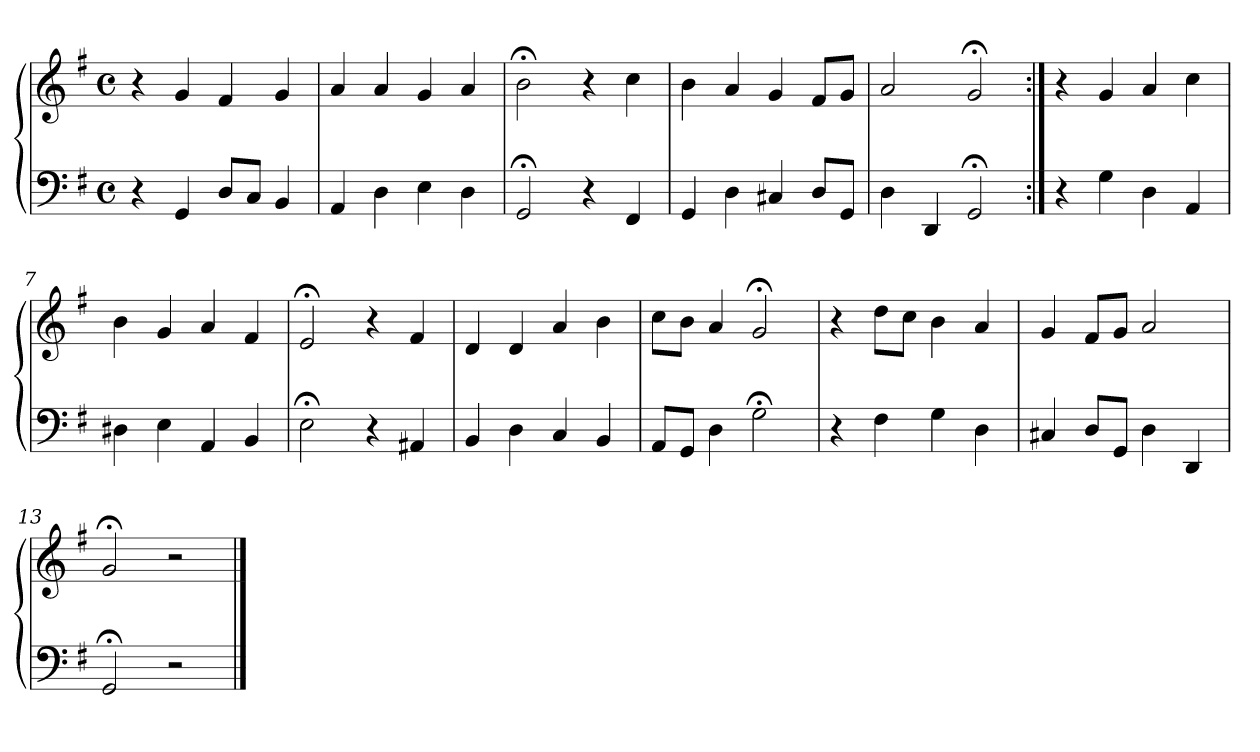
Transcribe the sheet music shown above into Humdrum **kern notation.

**kern	**kern
*part1	*part1
*staff2	*staff1
*clefF4	*clefG2
*k[f#]	*k[f#]
*M4/4	*M4/4
*met(c)	*met(c)
=1	=1
4r	4r
4GG	4g
8DL	4f#
8CJ	.
4BB	4g
=2	=2
4AA	4a
4D	4a
4E	4g
4D	4a
=3	=3
2GG;<	2b;<
4r	4r
4FF#	4cc
=4	=4
4GG	4b
4D	4a
4C#X	4g
8DL	8f#L
8GGJ	8gJ
=5	=5
4D	2a
4DD	.
2GG;<	2g;<
=6:|!	=6:|!
4r	4r
4G	4g
4D	4a
4AA	4cc
=7	=7
4D#X	4b
4E	4g
4AA	4a
4BB	4f#
!!LO:LB:g=z
=8	=8
2E;<	2e;<
4r	4r
4AA#X	4f#
=9	=9
4BB	4d
4D	4d
4C	4a
4BB	4b
=10	=10
8AAL	8ccL
8GGJ	8bJ
4D	4a
2G;<	2g;<
=11	=11
4r	4r
4F#	8ddL
.	8ccJ
4G	4b
4D	4a
=12	=12
4C#X	4g
8DL	8f#L
8GGJ	8gJ
4D	2a
4DD	.
=13	=13
2GG;<	2g;<
2r	2r
==	==
*-	*-
